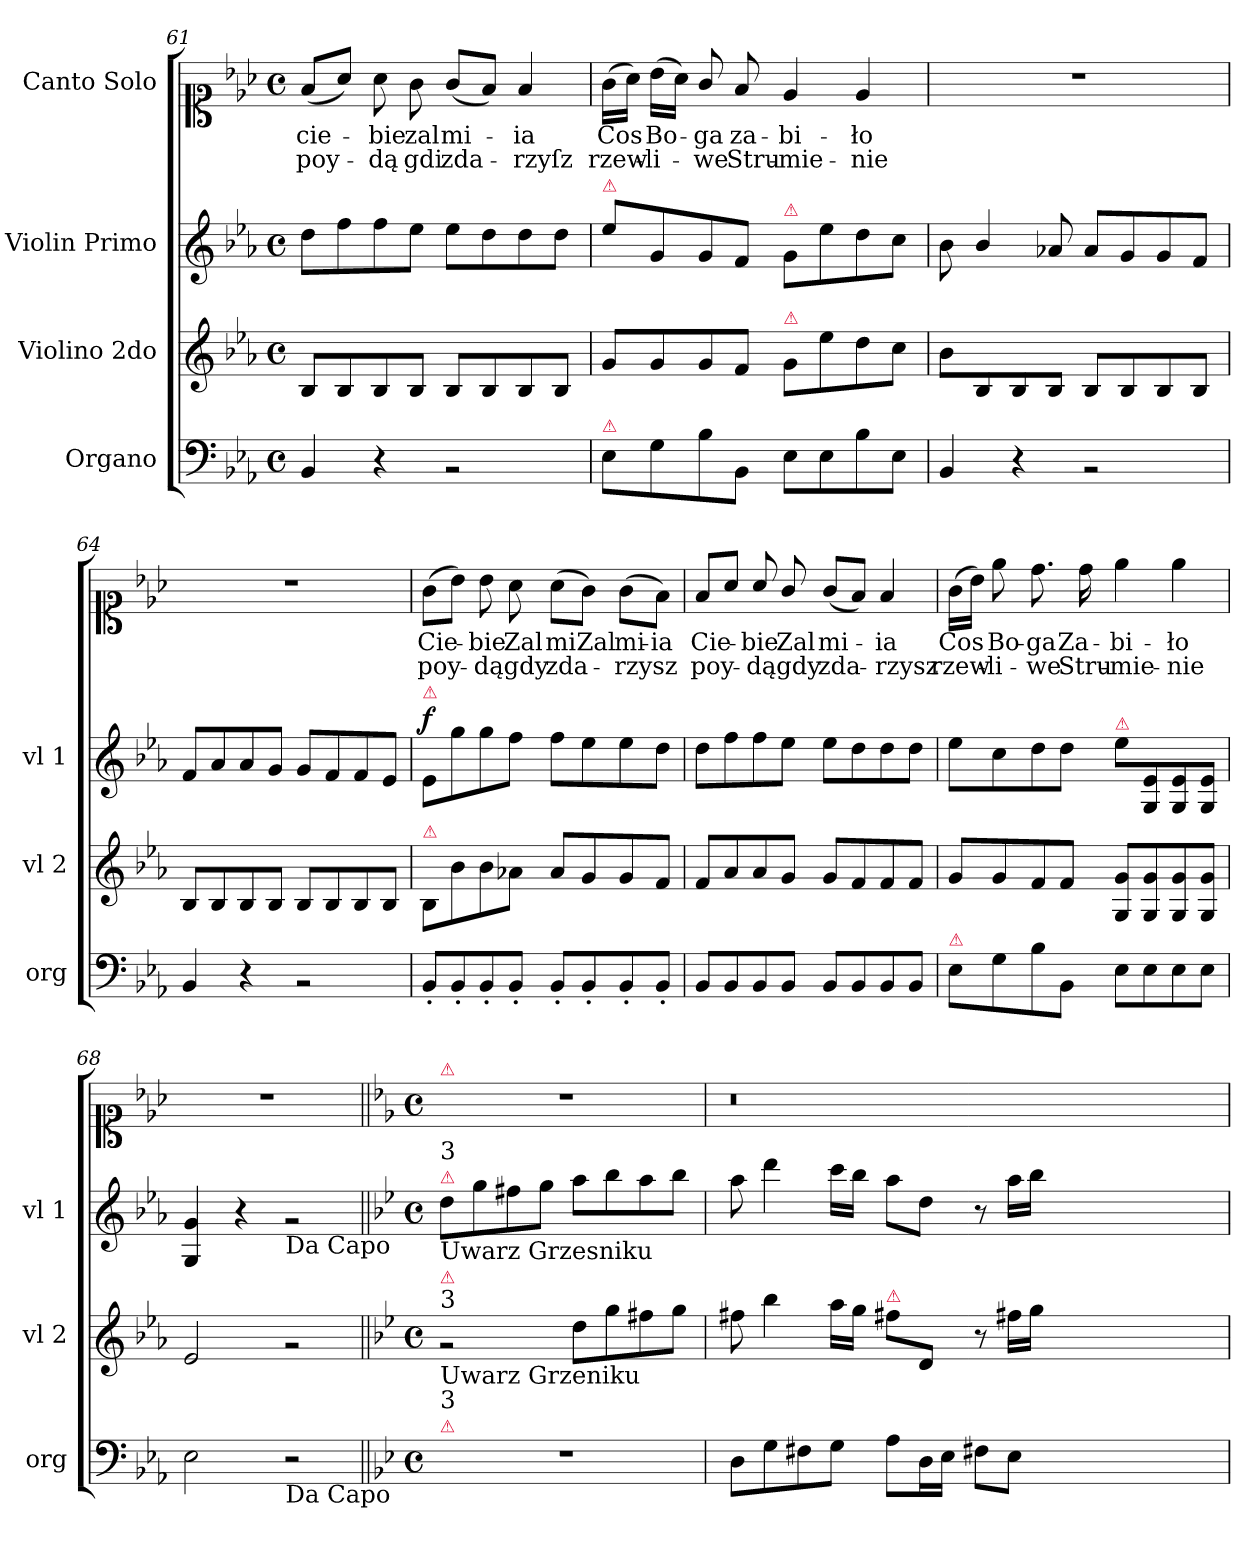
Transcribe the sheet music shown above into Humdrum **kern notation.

**kern	**kern	**kern	**dynam	**kern	**text	**text
*part4	*part3	*part2	*part2	*part1	*part1	*part1
*staff4	*staff3	*staff2	*staff2	*staff1	*staff1	*staff1
*I"Organo	*I"Violino 2do	*I"Violin Primo	*	*I"Canto Solo	*	*
*I'org	*I'vl 2	*I'vl 1	*	*	*	*
*clefF4	*clefG2	*clefG2	*	*clefC1	*	*
*k[b-e-a-]	*k[b-e-a-]	*k[b-e-a-]	*	*k[b-e-a-]	*	*
*M4/4	*M4/4	*M4/4	*	*M4/4	*	*
*met(c)	*met(c)	*met(c)	*	*met(c)	*	*
=61	=61	=61	=61	=61	=61	=61
4BB-/	8B-/L	8dd\L	.	(8f/L	cie-	poy-
.	8B-/	8ff\	.	8a-/J)	.	.
4r	8B-/	8ff\	.	8a-\	-bie	-dą
.	8B-/J	8ee-\J	.	8g\	zal	gdi
2rBB	8B-/L	8ee-\L	.	(8g/L	mi-	zda-
.	8B-/	8dd\	.	8f/J)	.	.
.	8B-/	8dd\	.	4f/	-ia	-rzyſz
.	8B-/J	8dd\J	.	.	.	.
=62	=62	=62	=62	=62	=62	=62
!	!	!LO:TX:a:color=crimson:t=⚠	!	!	!	!
!LO:TX:a:color=crimson:t=⚠	!	!	!	!	!	!
8E-\L	8g/L	8ee-\L	.	(16g\LL	Cos	rzew-
.	.	.	.	16a-\JJ)	.	.
8G\	8g/	8g/	.	(16b-\LL	Bo-	-li-
.	.	.	.	16a-\JJ)	.	.
8B-\	8g/	8g/	.	8g/	-ga	-we
8BB-/J	8f/J	8f/J	.	8f/	za-	Stru-
!	!	!LO:TX:a:color=crimson:t=⚠	!	!	!	!
!	!LO:TX:a:color=crimson:t=⚠	!	!	!	!	!
8E-\L	8g/L	8g/L	.	4e-/	-bi-	-mie-
8E-\	8ee-\	8ee-\	.	.	.	.
8B-\	8dd\	8dd\	.	4e-/	-ło	-nie
8E-\J	8cc\J	8cc\J	.	.	.	.
=63	=63	=63	=63	=63	=63	=63
4BB-/	8b-\L	8b-\	.	1r	.	.
.	8B-/	4b-/	.	.	.	.
4r	8B-/	.	.	.	.	.
.	8B-/J	8a-X/	.	.	.	.
2rBB	8B-/L	8a-/L	.	.	.	.
.	8B-/	8g/	.	.	.	.
.	8B-/	8g/	.	.	.	.
.	8B-/J	8f/J	.	.	.	.
=64	=64	=64	=64	=64	=64	=64
4BB-/	8B-/L	8f/L	.	1r	.	.
.	8B-/	8a-/	.	.	.	.
4r	8B-/	8a-/	.	.	.	.
.	8B-/J	8g/J	.	.	.	.
2rBB	8B-/L	8g/L	.	.	.	.
.	8B-/	8f/	.	.	.	.
.	8B-/	8f/	.	.	.	.
.	8B-/J	8e-/J	.	.	.	.
=65	=65	=65	=65	=65	=65	=65
!	!	!LO:TX:a:color=crimson:t=⚠	!	!	!	!
!	!LO:TX:a:color=crimson:t=⚠	!	!	!	!	!
!	!	!	!LO:DY:a	!	!	!
8BB-'/L	8B-/L	8e-/L	f	(8g\L	Cie-	poy-
8BB-'/	8b-\	8gg\	.	8b-\J)	.	.
8BB-'/	8b-\	8gg\	.	8b-\	-bie	-dą
8BB-'/J	8a-X\J	8ff\J	.	8a-\	Zal	gdy
8BB-'/L	8a-/L	8ff\L	.	(8a-\L	mi	zda-
8BB-'/	8g/	8ee-\	.	8g\J)	Zal	.
8BB-'/	8g/	8ee-\	.	(8g\L	mi-	-rzysz
8BB-'/J	8f/J	8dd\J	.	8f\J)	-ia	.
=66	=66	=66	=66	=66	=66	=66
8BB-/L	8f/L	8dd\L	.	8f/L	Cie-	poy-
8BB-/	8a-/	8ff\	.	8a-/J	.	.
8BB-/	8a-/	8ff\	.	8a-/	-bie	-dą
8BB-/J	8g/J	8ee-\J	.	8g/	Zal	gdy
8BB-/L	8g/L	8ee-\L	.	(8g/L	mi-	zda-
8BB-/	8f/	8dd\	.	8f/J)	.	.
8BB-/	8f/	8dd\	.	4f/	-ia	-rzysz
8BB-/J	8f/J	8dd\J	.	.	.	.
=67	=67	=67	=67	=67	=67	=67
!LO:TX:a:color=crimson:t=⚠	!	!	!	!	!	!
8E-\L	8g/L	8ee-\L	.	(16g\LL	Cos	rzew-
.	.	.	.	16b-\JJ)	.	.
8G\	8g/	8cc\	.	8ee-\	Bo-	-li-
8B-\	8f/	8dd\	.	8.dd\	-ga	-we
8BB-/J	8f/J	8dd\J	.	.	.	.
.	.	.	.	16dd\	Za-	Stru-
!	!	!LO:TX:a:color=crimson:t=⚠	!	!	!	!
8E-\L	8G/ 8g/L	8ee-\L	.	4ee-\	-bi-	-mie-
8E-\	8G/ 8g/	8G/ 8e-/	.	.	.	.
8E-\	8G/ 8g/	8G/ 8e-/	.	4ee-\	-ło	-nie
8E-\J	8G/ 8g/J	8G/ 8e-/J	.	.	.	.
=68	=68	=68	=68	=68	=68	=68
2E-\	2e-/	4G/ 4g/	.	1r	.	.
.	.	4r	.	.	.	.
!	!	!LO:TX:b:t=Da Capo	!	!	!	!
!LO:TX:b:t=Da Capo	!	!	!	!	!	!
2r	2rg	2rg	.	.	.	.
=69||	=69||	=69||	=69||	=69||	=69||	=69||
*k[b-e-]	*k[b-e-]	*k[b-e-]	*	*k[b-e-]	*	*
*M4/4	*M4/4	*M4/4	*	*M4/4	*	*
*met(c)	*met(c)	*met(c)	*	*met(c)	*	*
!	!	!	!	!LO:TX:a:color=crimson:t=⚠	!	!
!	!	!LO:TX:b:t=Uwarz Grzesniku	!	!	!	!
!	!	!LO:TX:a:color=crimson:t=⚠	!	!	!	!
!	!	!LO:TX:a:t=3	!	!	!	!
!	!LO:TX:b:t=Uwarz Grzeniku	!	!	!	!	!
!	!LO:TX:a:t=3	!	!	!	!	!
!	!LO:TX:a:color=crimson:t=⚠	!	!	!	!	!
!LO:TX:a:color=crimson:t=⚠	!	!	!	!	!	!
!LO:TX:a:t=3	!	!	!	!	!	!
1r	2rg	8dd\L	.	1r	.	.
.	.	8gg\	.	.	.	.
.	.	8ff#X\	.	.	.	.
.	.	8gg\J	.	.	.	.
.	8dd\L	8aa\L	.	.	.	.
.	8gg\	8bb-\	.	.	.	.
.	8ff#X\	8aa\	.	.	.	.
.	8gg\J	8bb-\J	.	.	.	.
=70	=70	=70	=70	=70	=70	=70
8D\L	8ff#X\	8aa\	.	0.r	.	.
8G\	4bb-\	4ddd\	.	.	.	.
8F#X\	.	.	.	.	.	.
8G\J	16aa\LL	16ccc\LL	.	.	.	.
.	16gg\JJ	16bb-\JJ	.	.	.	.
!	!LO:TX:a:color=crimson:t=⚠	!	!	!	!	!
8A\L	8ff#X\L	8aa\L	.	.	.	.
16D\L	8d/J	8dd\J	.	.	.	.
16E-\JJ	.	.	.	.	.	.
8F#X\L	8r	8r	.	.	.	.
8E-\J	16ff#X\LL	16aa\LL	.	.	.	.
.	16gg\JJ	16bb-\JJ	.	.	.	.
0ryy	0ryy	0ryy	.	.	.	.
=	=	=	=	=	=	=
*-	*-	*-	*-	*-	*-	*-
